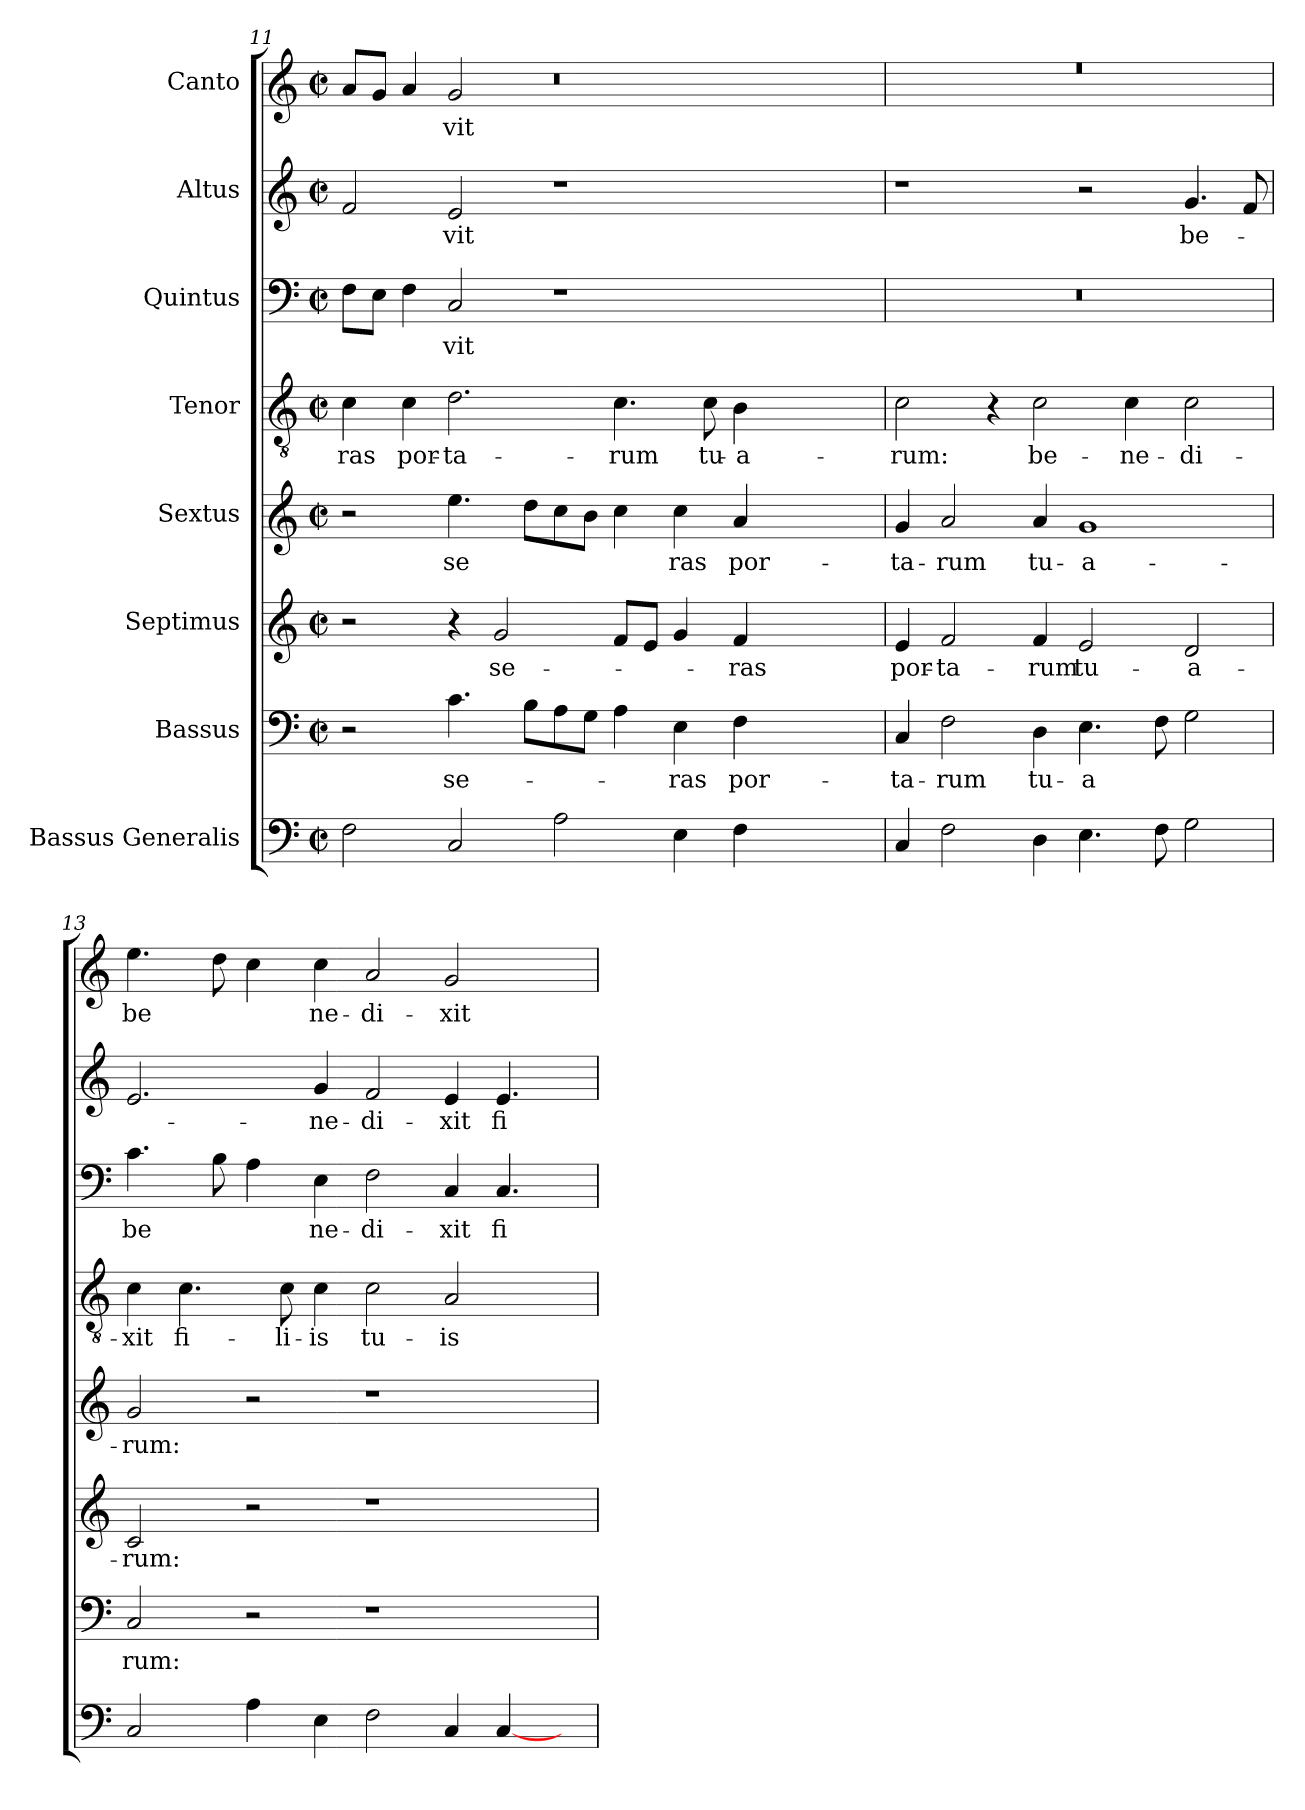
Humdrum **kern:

**kern	**kern	**text	**kern	**text	**kern	**text	**kern	**text	**kern	**text	**kern	**text	**kern	**text
*part8	*part7	*part7	*part6	*part6	*part5	*part5	*part4	*part4	*part3	*part3	*part2	*part2	*part1	*part1
*staff8	*staff7	*staff7	*staff6	*staff6	*staff5	*staff5	*staff4	*staff4	*staff3	*staff3	*staff2	*staff2	*staff1	*staff1
*I"Bassus Generalis	*I"Bassus	*	*I"Septimus	*	*I"Sextus	*	*I"Tenor	*	*I"Quintus	*	*I"Altus	*	*I"Canto	*
!!LO:LB:g=z
*clefF4	*clefF4	*	*clefG2	*	*clefG2	*	*clefGv2	*	*clefF4	*	*clefG2	*	*clefG2	*
*k[]	*k[]	*	*k[]	*	*k[]	*	*k[]	*	*k[]	*	*k[]	*	*k[]	*
*C:	*C:	*	*C:	*	*C:	*	*C:	*	*C:	*	*C:	*	*C:	*
*M4/2	*M4/2	*	*M4/2	*	*M4/2	*	*M4/2	*	*M4/2	*	*M4/2	*	*M4/2	*
*met(c|)	*met(c|)	*	*met(c|)	*	*met(c|)	*	*met(c|)	*	*met(c|)	*	*met(c|)	*	*met(c|)	*
=11	=11	=11	=11	=11	=11	=11	=11	=11	=11	=11	=11	=11	=11	=11
!	!	!	!	!	!	!	!	!LO:LY:b	!	!	!	!	!	!
*	*	*	*	*	*	*	*	*	*	*	*	*	*^	*
2F	2r	.	2r	.	2r	.	4c	-ras	8FL	.	2f	.	8aL	0ryy	.
.	.	.	.	.	.	.	.	.	8EJ	.	.	.	8gJ	.	.
!	!	!	!	!	!	!	!	!LO:LY:b	!	!	!	!	!	!	!
.	.	.	.	.	.	.	4c	por-	4F	.	.	.	4a	.	.
!	!	!LO:LY:b	!	!	!	!LO:LY:b	!	!LO:LY:b	!	!LO:LY:b	!	!LO:LY:b	!	!	!LO:LY:b
2C	4.c	se-	4r	.	4.ee	se	2.d	-ta-	2C	-vit	2e	vit	2g	.	-vit
!	!	!	!	!LO:LY:b	!	!	!	!	!	!	!	!	!	!	!
.	.	.	2g	se-	.	.	.	.	.	.	.	.	.	.	.
.	8BL	.	.	.	8ddL	.	.	.	.	.	.	.	.	.	.
2A	8A	.	.	.	8cc	.	.	.	1r	.	1r	.	0r	.	.
.	8GJ	.	.	.	8bJ	.	.	.	.	.	.	.	.	.	.
!	!	!	!	!	!	!	!	!LO:LY:b	!	!	!	!	!	!	!
.	4A	.	8fL	.	4cc	.	4.c	-rum	.	.	.	.	.	.	.
.	.	.	8eJ	.	.	.	.	.	.	.	.	.	.	.	.
!	!	!LO:LY:b	!	!	!	!LO:LY:b	!	!	!	!	!	!	!	!	!
4E	4E	-ras	4g	.	4cc	ras	.	.	.	.	.	.	.	.	.
!	!	!	!	!	!	!	!	!LO:LY:b	!	!	!	!	!	!	!
.	.	.	.	.	.	.	8c	tu-	.	.	.	.	.	.	.
!	!	!LO:LY:b	!	!LO:LY:b	!	!LO:LY:b	!	!LO:LY:b	!	!	!	!	!	!	!
4F	4F	por-	4f	-ras	4a	por-	4B	-a-	.	.	.	.	.	.	.
1ryy	1ryy	.	1ryy	.	1ryy	.	1ryy	.	1ryy	.	1ryy	.	.	1ryy	.
=12	=12	=12	=12	=12	=12	=12	=12	=12	=12	=12	=12	=12	=12	=12	=12
!	!	!LO:LY:b	!	!LO:LY:b	!	!LO:LY:b	!	!LO:LY:b	!	!	!	!	!	!	!
4C	4C	-ta-	4e	por-	4g	-ta-	2c	-rum:	0r	.	1r	.	0r	0ryy	.
!	!	!LO:LY:b	!	!LO:LY:b	!	!LO:LY:b	!	!	!	!	!	!	!	!	!
2F	2F	-rum	2f	-ta-	2a	-rum	.	.	.	.	.	.	.	.	.
.	.	.	.	.	.	.	4r	.	.	.	.	.	.	.	.
!	!	!LO:LY:b	!	!LO:LY:b	!	!LO:LY:b	!	!LO:LY:b	!	!	!	!	!	!	!
4D	4D	tu-	4f	-rum	4a	tu-	2c	be-	.	.	.	.	.	.	.
!	!	!LO:LY:b	!	!LO:LY:b	!	!LO:LY:b	!	!	!	!	!	!	!	!	!
4.E	4.E	-a	2e	tu-	1g	-a-	.	.	.	.	2r	.	.	.	.
!	!	!	!	!	!	!	!	!LO:LY:b	!	!	!	!	!	!	!
.	.	.	.	.	.	.	4c	-ne-	.	.	.	.	.	.	.
8F	8F	.	.	.	.	.	.	.	.	.	.	.	.	.	.
!	!	!	!	!LO:LY:b	!	!	!	!LO:LY:b	!	!	!	!LO:LY:b	!	!	!
2G	2G	.	2d	-a-	.	.	2c	-di-	.	.	4.g	be-	.	.	.
.	.	.	.	.	.	.	.	.	.	.	8f	.	.	.	.
=13	=13	=13	=13	=13	=13	=13	=13	=13	=13	=13	=13	=13	=13	=13	=13
!	!	!LO:LY:b	!	!LO:LY:b	!	!LO:LY:b	!	!LO:LY:b	!	!LO:LY:b	!	!	!	!	!LO:LY:b
2C	2C	rum:	2c	-rum:	2g	-rum:	4c	-xit	4.c	be	2.e	.	4.ee	1ryy	be
!	!	!	!	!	!	!	!	!LO:LY:b	!	!	!	!	!	!	!
.	.	.	.	.	.	.	4.c	fi-	.	.	.	.	.	.	.
.	.	.	.	.	.	.	.	.	8B	.	.	.	8dd	.	.
4A	2r	.	2r	.	2r	.	.	.	4A	.	.	.	4cc	.	.
!	!	!	!	!	!	!	!	!LO:LY:b	!	!	!	!	!	!	!
.	.	.	.	.	.	.	8c	-li-	.	.	.	.	.	.	.
!	!	!	!	!	!	!	!	!LO:LY:b	!	!LO:LY:b	!	!LO:LY:b	!	!	!LO:LY:b
4E	.	.	.	.	.	.	4c	-is	4E	ne-	4g	-ne-	4cc	.	ne-
!	!	!	!	!	!	!	!	!LO:LY:b	!	!LO:LY:b	!	!LO:LY:b	!	!	!LO:LY:b
2F	1r	.	1r	.	1r	.	2c	tu-	2F	-di-	2f	-di-	2a	2ryy	-di-
!	!	!	!	!	!	!	!	!LO:LY:b	!	!LO:LY:b	!	!LO:LY:b	!	!	!LO:LY:b
4C	.	.	.	.	.	.	2A	-is	4C	-xit	4e	-xit	2g	4ryy	-xit
!	!	!	!	!	!	!	!	!	!	!LO:LY:b	!	!LO:LY:b	!	!	!
[4C	.	.	.	.	.	.	.	.	4.C	fi-	4.e	fi-	.	8ryy	.
.	.	.	.	.	.	.	.	.	.	.	.	.	.	8ryy	.
8ryy	8ryy	.	8ryy	.	8ryy	.	8ryy	.	.	.	.	.	8ryy	8ryy	.
*	*	*	*	*	*	*	*	*	*	*	*	*	*v	*v	*
=	=	=	=	=	=	=	=	=	=	=	=	=	=	=
*-	*-	*-	*-	*-	*-	*-	*-	*-	*-	*-	*-	*-	*-	*-
